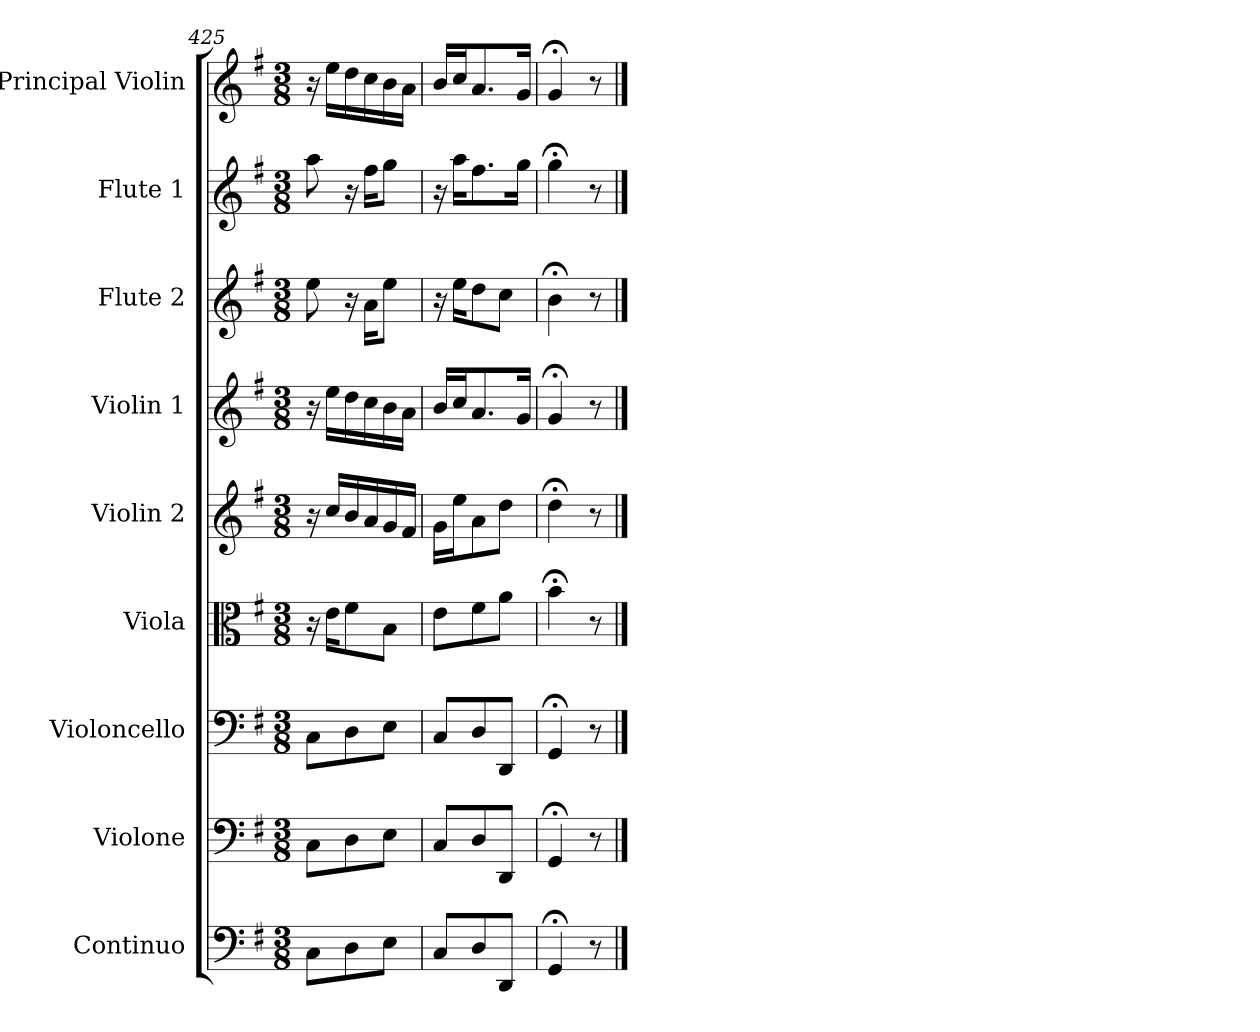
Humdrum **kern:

**kern	**kern	**kern	**kern	**kern	**kern	**kern	**kern	**kern
*part9	*part8	*part7	*part6	*part5	*part4	*part3	*part2	*part1
*staff9	*staff8	*staff7	*staff6	*staff5	*staff4	*staff3	*staff2	*staff1
*I"Continuo	*I"Violone	*I"Violoncello	*I"Viola	*I"Violin 2	*I"Violin 1	*I"Flute 2	*I"Flute 1	*I"Principal Violin
*I'Cont	*I'Vne	*I'Vc	*I'Vla	*I'Vln 2	*I'Vln 1	*I'Fl 2	*I'Fl 1	*I'Pr Vln
*clefF4	*clefF4	*clefF4	*clefC3	*clefG2	*clefG2	*clefG2	*clefG2	*clefG2
*	*ITrd7c12	*	*	*	*	*	*	*
*k[f#]	*k[f#]	*k[f#]	*k[f#]	*k[f#]	*k[f#]	*k[f#]	*k[f#]	*k[f#]
*M3/8	*M3/8	*M3/8	*M3/8	*M3/8	*M3/8	*M3/8	*M3/8	*M3/8
=425	=425	=425	=425	=425	=425	=425	=425	=425
8C\L	8CC\L	8C\L	16r	16r	16r	8ee\	8aa\	16r
.	.	.	16e\KL	16cc/LL	16ee\LL	.	.	16ee\LL
8D\	8DD\	8D\	8f#\	16b/	16dd\	16r	16r	16dd\
.	.	.	.	16a/	16cc\	16a\KL	16ff#\KL	16cc\
8E\J	8EE\J	8E\J	8B\J	16g/	16b\	8ee\J	8gg\J	16b\
.	.	.	.	16f#/JJ	16a\JJ	.	.	16a\JJ
=426	=426	=426	=426	=426	=426	=426	=426	=426
8C/L	8CC/L	8C/L	8e\L	16g\LL	16b/LL	16r	16r	16b/LL
.	.	.	.	16ee\J	16cc/J	16ee\KL	16aa\KL	16cc/J
8D/	8DD/	8D/	8f#\	8a\	8.a/	8dd\	8.ff#\	8.a/
8DD/J	8DDD/J	8DD/J	8a\J	8dd\J	.	8cc\J	.	.
.	.	.	.	.	16g/Jk	.	16gg\Jk	16g/Jk
=427	=427	=427	=427	=427	=427	=427	=427	=427
4GG;</	4GGG;</	4GG;</	4b;<\	4dd;<\	4g;</	4b;<\	4gg;<\	4g;</
8r	8r	8r	8r	8r	8r	8r	8r	8r
==	==	==	==	==	==	==	==	==
*-	*-	*-	*-	*-	*-	*-	*-	*-
